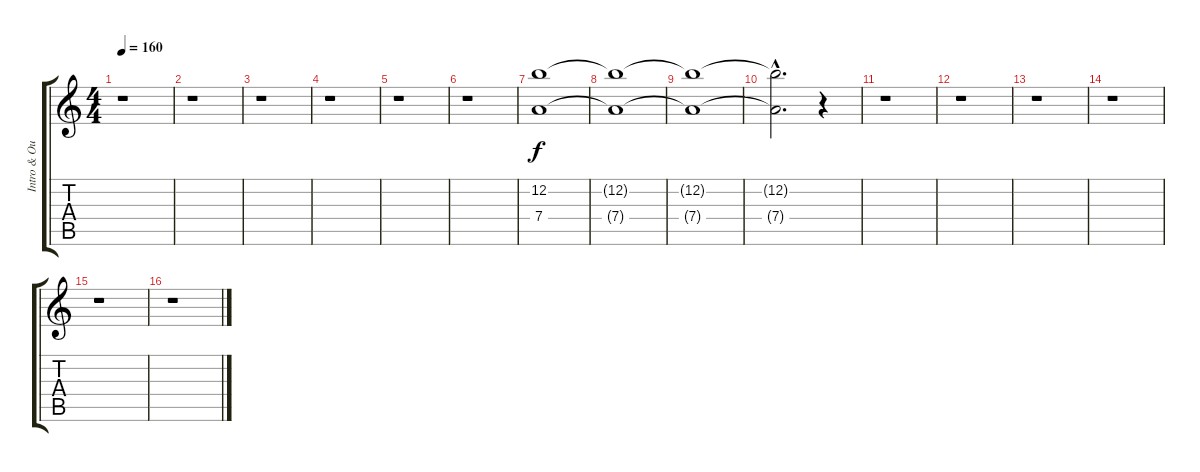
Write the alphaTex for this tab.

\track ("Intro & Outro (clean)" "Intro & Ou") {instrument electricguitarclean}
\staff {score tabs}
\tuning (E4 B3 G3 D3 A2 E2) {hide}
\ts (4 4)
\tempo 160
\clef g2
\ks c
r.1{dy f} |
r.1 |
r.1 |
r.1 |
r.1 |
r.1 |
(12.2 7.4).1 |
(12.2{t} 7.4{t}).1 |
(12.2{t} 7.4{t}).1 |
(12.2{hac t} 7.4{hac t}).2{d} r.4 |
r.1 |
r.1 |
r.1 |
r.1 |
r.1 |
r.1
